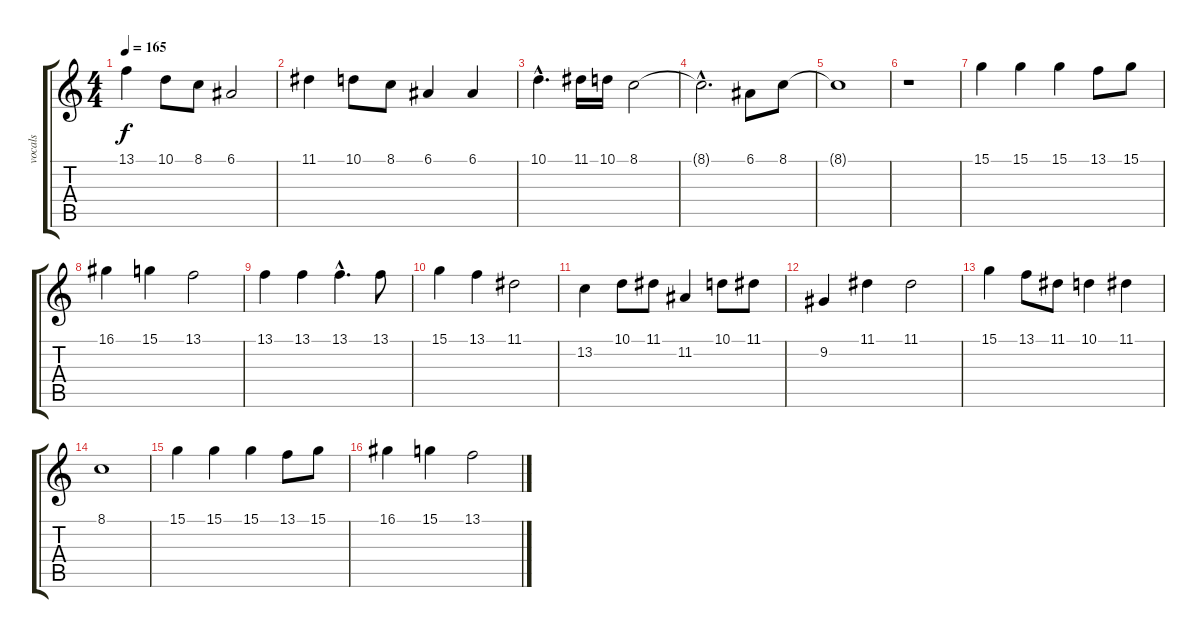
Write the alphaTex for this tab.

\track ("vocals" "vocals") {instrument ocarina}
\staff {score tabs}
\tuning (E4 B3 G3 D3 A2 E2) {hide}
\ts (4 4)
\tempo 165
\clef g2
\ks c
13.1.4{dy f} 10.1.8 8.1.8 6.1.2 |
11.1.4 10.1.8 8.1.8 6.1.4 6.1.4 |
10.1{hac}.4{d} 11.1.16 10.1.16 8.1.2 |
8.1{hac t}.2{d} 6.1.8 8.1.8 |
8.1{t}.1 |
r.1 |
15.1.4 15.1.4 15.1.4 13.1.8 15.1.8 |
16.1.4 15.1.4 13.1.2 |
13.1.4 13.1.4 13.1{hac}.4{d} 13.1.8 |
15.1.4 13.1.4 11.1.2 |
13.2.4 10.1.8 11.1.8 11.2.4 10.1.8 11.1.8 |
9.2.4 11.1.4 11.1.2 |
15.1.4 13.1.8 11.1.8 10.1.4 11.1.4 |
8.1.1 |
15.1.4 15.1.4 15.1.4 13.1.8 15.1.8 |
16.1.4 15.1.4 13.1.2
